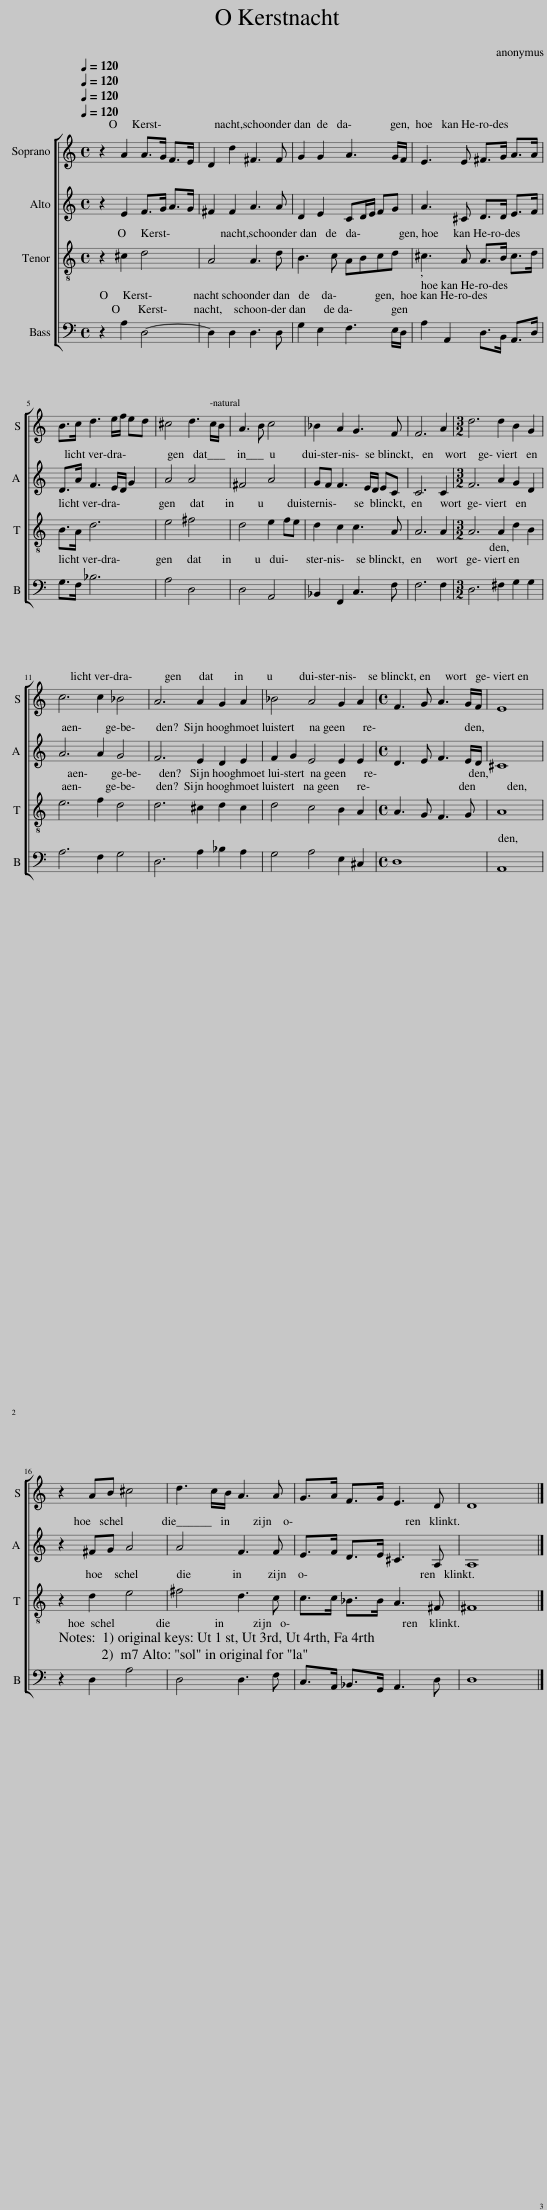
X:1
%%score [ 1 2 3 4 ]
L:1/8
Q:1/4=120
M:4/4
I:linebreak $
K:C
V:1 treble
V:2 treble
V:3 treble-8
V:4 bass
V:1
 z2 A2 A>G F>E | D2 d2 ^F3 F | G2 G2 A3 G/F/ | E3 E ^F>G A>A |$ B>c d3 e/f/ ed | %5
 ^c4 d3 c/B/ | A3 B c4 | _B2 A2 G3 F | F6 A2 |[M:3/2] d6 d2 B2 G2 |$ %10
 c6 c2 _B4 | A6 A2 G2 A2 | _B4 A4 G2 A2 |[M:4/4] F3 G A3 G/F/ | E8 |$ %15
 z2 AB ^c4 | d3 c/B/ A3 A | G>A F>G E3 D | D8 |] %19
V:2
 z2 E2 F>G A>G | ^F2 F2 A3 A | D2 E2 CD/E/ FG | A3 ^C D>D E>F |$ D>A F3 E/D/ G2 | %5
 A4 A4 | ^F4 A4 | GF F3 E/D/ EC | C6 C2 |[M:3/2] F6 A2 G2 D2 |$ %10
 A6 A2 G4 | F6 E2 D2 E2 | F2 G2 E4 E2 E2 |[M:4/4] D3 E F3 E/D/ | ^C8 |$ %15
 z2 ^FG A4 | A4 F3 F | E>F D>E ^C3 A, | A,8 |] %19
V:3
 z2 ^c2 d4 | A4 A3 d | B3 c ABcd | ^c3 A A>B c>d |$ B>A d6 | %5
 e4 ^f4 | d4 e2 fe | d2 c2 c3 A | A6 A2 |[M:3/2] A6 A2 d2 B2 |$ %10
 e6 f2 d4 | d6 ^c2 d2 c2 | d4 c4 B2 A2 |[M:4/4] A3 G F3 G | A8 |$ %15
 z2 d2 e4 | ^f4 d3 c | c>c _B>B A3 ^F | ^F8 |] %19
V:4
 z2 A,2 D,4- | D,2 D,2 D,3 D, | G,2 E,2 F,3 E,/D,/ | A,2 A,,2 D,>B,, A,,>D, |$ G,>F, _B,6 | %5
 A,4 D,4 | D,4 A,,4 | _B,,2 F,,2 C,3 F, | F,6 F,2 |[M:3/2] D,6 ^F,2 G,2 G,2 |$ %10
 A,6 F,2 G,4 | D,6 A,2 _B,2 A,2 | G,4 A,4 E,2 ^C,2 |[M:4/4] D,8 | A,,8 |$ %15
 z2 D,2 A,4 | D,4 D,3 F, | C,>A,, _B,,>G,, A,,3 D, | D,8 |] %19
